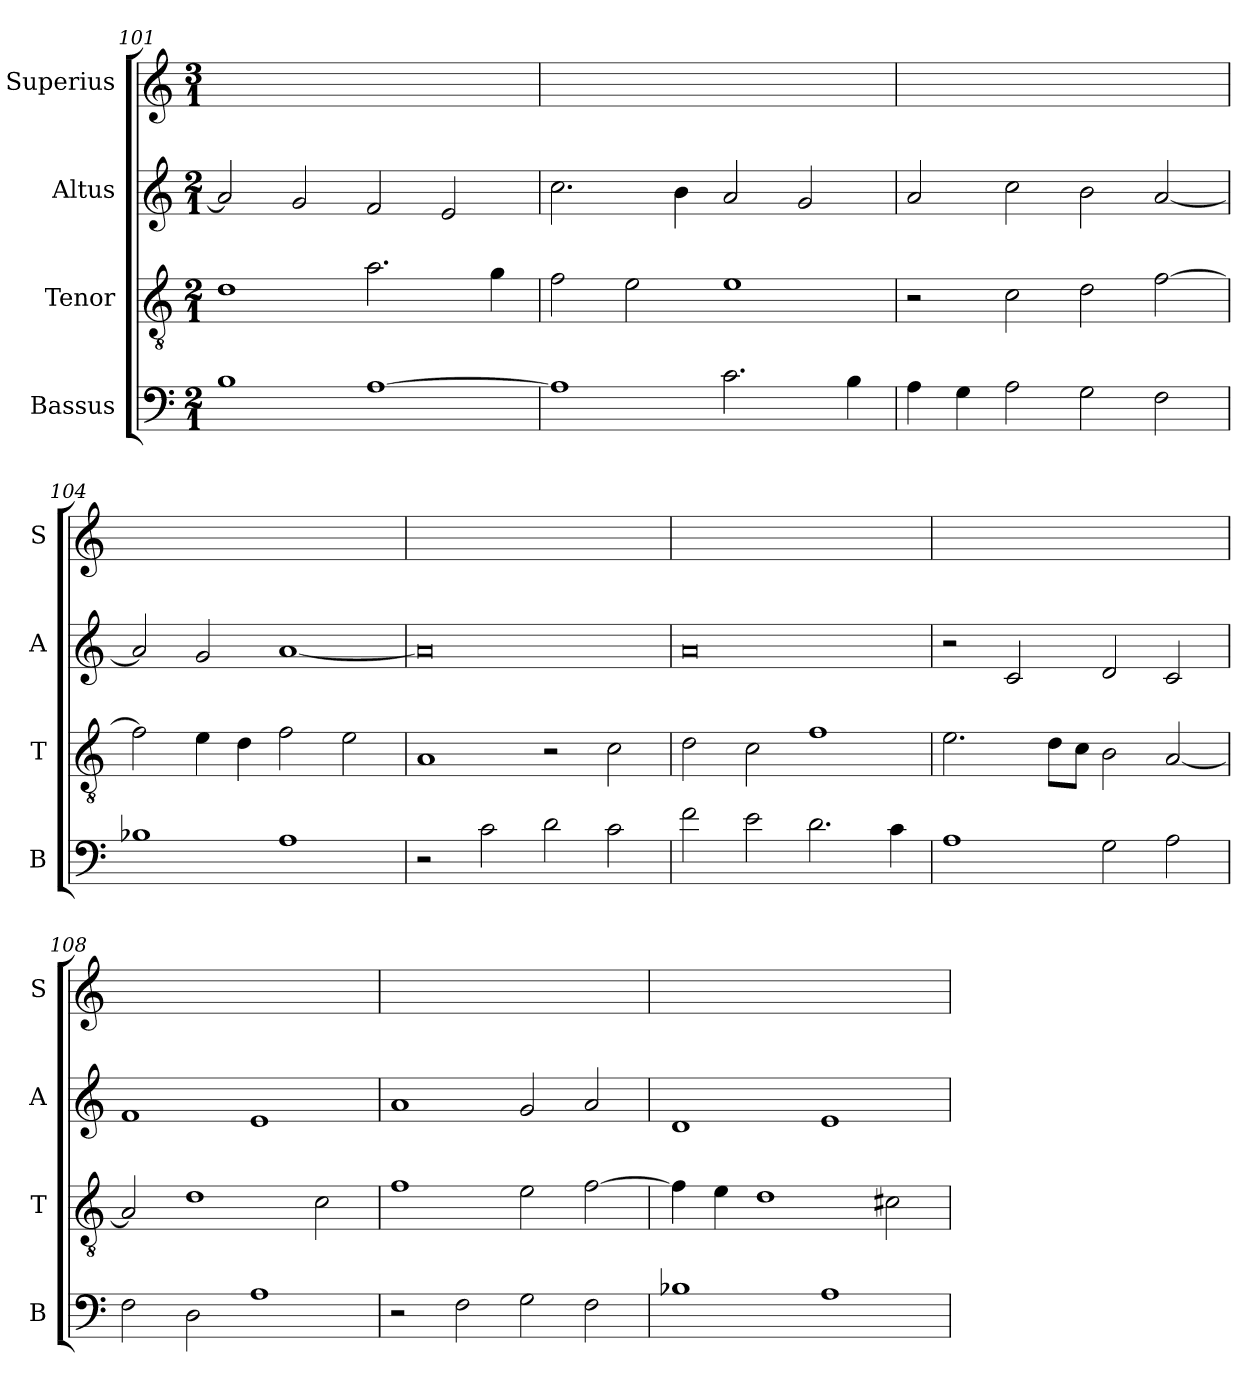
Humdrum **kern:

**kern	**kern	**kern	**kern
*part4	*part3	*part2	*part1
*staff4	*staff3	*staff2	*staff1
*I"Bassus	*I"Tenor	*I"Altus	*I"Superius
*I'B	*I'T	*I'A	*I'S
*clefF4	*clefGv2	*clefG2	*clefG2
*k[]	*k[]	*k[]	*k[]
*C:	*C:	*C:	*C:
*M2/1	*M2/1	*M2/1	*M3/1
=101	=101	=101	=101
1B	1d	2a]	0r
.	.	2g	.
[1A	2.a	2f	.
.	.	2e	.
.	4g	.	.
=102	=102	=102	=102
1A]	2f	2.cc	0r
.	2e	.	.
.	.	4b	.
2.c	1e	2a	.
.	.	2g	.
4B	.	.	.
=103	=103	=103	=103
4A	2r	2a	0r
4G	.	.	.
2A	2c	2cc	.
2G	2d	2b	.
2F	[2f	[2a	.
=104	=104	=104	=104
1B-X	2f]	2a]	0r
.	4e	2g	.
.	4d	.	.
1A	2f	[1a	.
.	2e	.	.
=105	=105	=105	=105
2r	1A	0a]	0r
2c	.	.	.
2d	2r	.	.
2c	2c	.	.
=106	=106	=106	=106
2f	2d	0a	0r
2e	2c	.	.
2.d	1f	.	.
4c	.	.	.
=107	=107	=107	=107
1A	2.e	2r	0r
.	.	2c	.
.	8dL	.	.
.	8cJ	.	.
2G	2B	2d	.
2A	[2A	2c	.
=108	=108	=108	=108
2F	2A]	1f	0r
2D	1d	.	.
1A	.	1e	.
.	2c	.	.
=109	=109	=109	=109
2r	1f	1a	0r
2F	.	.	.
2G	2e	2g	.
2F	[2f	2a	.
=110	=110	=110	=110
1B-X	4f]	1d	0r
.	4e	.	.
.	1d	.	.
1A	.	1e	.
.	2c#X	.	.
=	=	=	=
*-	*-	*-	*-
